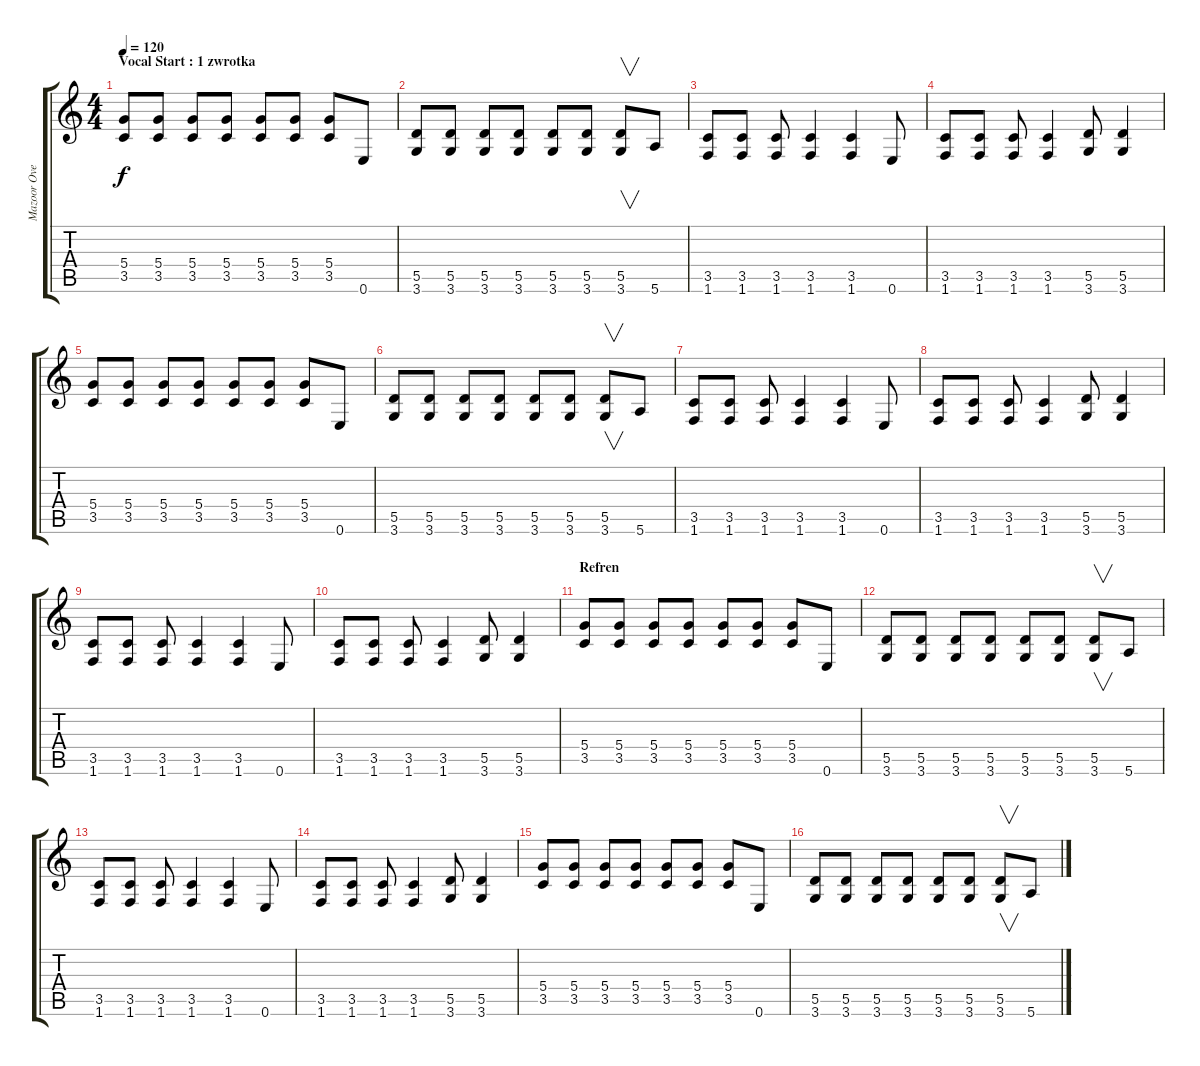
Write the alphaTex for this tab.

\track ("Mazoor Overdrive" "Mazoor Ove") {instrument overdrivenguitar}
\staff {score tabs}
\tuning (E4 B3 G3 D3 A2 E2) {hide}
\ts (4 4)
\section ("" "Vocal Start : 1 zwrotka")
\tempo 120
\clef g2
\ks c
(5.4 3.5).8{dy f} (5.4 3.5).8 (5.4 3.5).8 (5.4 3.5).8 (5.4 3.5).8 (5.4 3.5).8 (5.4 3.5).8 0.6.8 |
(5.5 3.6).8 (5.5 3.6).8 (5.5 3.6).8 (5.5 3.6).8 (5.5 3.6).8 (5.5 3.6).8 (5.5 3.6).8{v} 5.6.8 |
(3.5 1.6).8 (3.5 1.6).8 (3.5 1.6).8 (3.5 1.6).4 (3.5 1.6).4 0.6.8 |
(3.5 1.6).8 (3.5 1.6).8 (3.5 1.6).8 (3.5 1.6).4 (5.5 3.6).8 (5.5 3.6).4 |
(5.4 3.5).8 (5.4 3.5).8 (5.4 3.5).8 (5.4 3.5).8 (5.4 3.5).8 (5.4 3.5).8 (5.4 3.5).8 0.6.8 |
(5.5 3.6).8 (5.5 3.6).8 (5.5 3.6).8 (5.5 3.6).8 (5.5 3.6).8 (5.5 3.6).8 (5.5 3.6).8{v} 5.6.8 |
(3.5 1.6).8 (3.5 1.6).8 (3.5 1.6).8 (3.5 1.6).4 (3.5 1.6).4 0.6.8 |
(3.5 1.6).8 (3.5 1.6).8 (3.5 1.6).8 (3.5 1.6).4 (5.5 3.6).8 (5.5 3.6).4 |
(3.5 1.6).8 (3.5 1.6).8 (3.5 1.6).8 (3.5 1.6).4 (3.5 1.6).4 0.6.8 |
(3.5 1.6).8 (3.5 1.6).8 (3.5 1.6).8 (3.5 1.6).4 (5.5 3.6).8 (5.5 3.6).4 |
\section ("" "Refren")
(5.4 3.5).8 (5.4 3.5).8 (5.4 3.5).8 (5.4 3.5).8 (5.4 3.5).8 (5.4 3.5).8 (5.4 3.5).8 0.6.8 |
(5.5 3.6).8 (5.5 3.6).8 (5.5 3.6).8 (5.5 3.6).8 (5.5 3.6).8 (5.5 3.6).8 (5.5 3.6).8{v} 5.6.8 |
(3.5 1.6).8 (3.5 1.6).8 (3.5 1.6).8 (3.5 1.6).4 (3.5 1.6).4 0.6.8 |
(3.5 1.6).8 (3.5 1.6).8 (3.5 1.6).8 (3.5 1.6).4 (5.5 3.6).8 (5.5 3.6).4 |
(5.4 3.5).8 (5.4 3.5).8 (5.4 3.5).8 (5.4 3.5).8 (5.4 3.5).8 (5.4 3.5).8 (5.4 3.5).8 0.6.8 |
(5.5 3.6).8 (5.5 3.6).8 (5.5 3.6).8 (5.5 3.6).8 (5.5 3.6).8 (5.5 3.6).8 (5.5 3.6).8{v} 5.6.8
